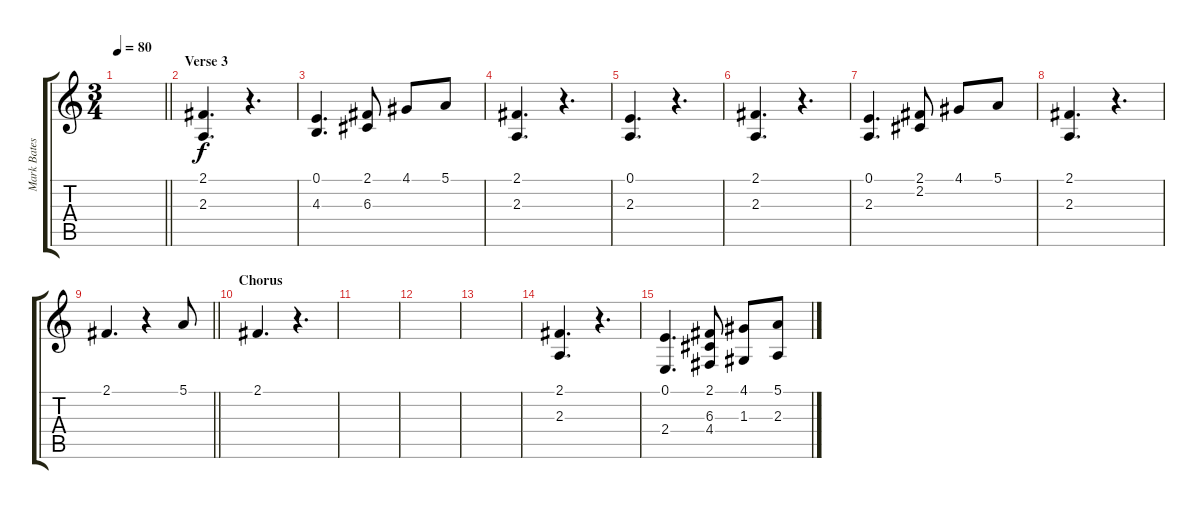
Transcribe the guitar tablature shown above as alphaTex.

\track ("Mark Bates (Piano RH)" "Mark Bates") {instrument acousticgrandpiano}
\staff {score tabs}
\tuning (E4 B3 G3 D3 A2 E2) {hide}
\ts (3 4)
\tempo 80
\clef g2
\barLineRight lightlight
\ks c
|
\section ("" "Verse 3")
(2.1 2.3).4{d} r.4{d} |
(0.1 4.3).4{d} (2.1 6.3).8 4.1.8 5.1.8 |
(2.1 2.3).4{d} r.4{d} |
(0.1 2.3).4{d} r.4{d} |
(2.1 2.3).4{d} r.4{d} |
(0.1 2.3).4{d} (2.1 2.2).8 4.1.8 5.1.8 |
(2.1 2.3).4{d} r.4{d} |
\barLineRight lightlight
2.1.4{d} r.4 5.1.8 |
\section ("" "Chorus")
2.1.4{d} r.4{d} |
|
|
|
(2.1 2.3).4{d} r.4{d} |
(0.1 2.4).4{d} (2.1 6.3 4.4).8 (4.1 1.3).8 (5.1 2.3).8
